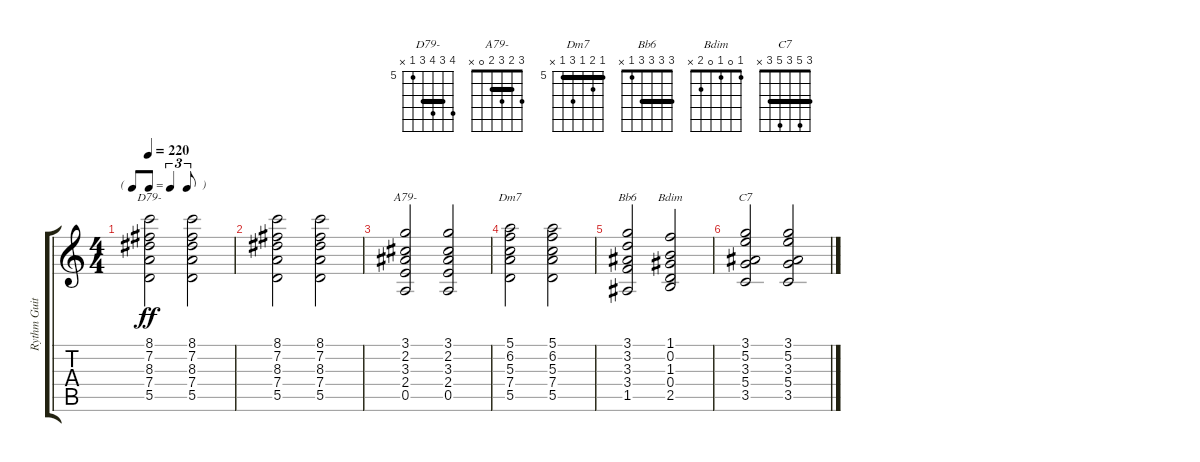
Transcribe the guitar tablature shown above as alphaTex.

\track ("Rythm Guitar" "Rythm Guit") {instrument acousticguitarsteel}
\staff {score tabs}
\tuning (E4 B3 G3 D3 A2 E2) {hide}
\chord ("D79-" 8 7 8 7 5 x) {firstfret 5 barre 7}
\chord ("A79-" 3 2 3 2 0 x) {barre 2}
\chord ("Dm7" 5 6 5 7 5 x) {firstfret 5 barre 5}
\chord ("Bb6" 3 3 3 3 1 x) {barre 3}
\chord ("Bdim" 1 0 1 0 2 x)
\chord ("C7" 3 5 3 5 3 x) {barre 3}
\ts (4 4)
\tf triplet8th
\tempo 220
\clef g2
\ks c
(8.1 7.2 8.3 7.4 5.5).2{ch "D79-" dy ff} (8.1 7.2 8.3 7.4 5.5).2 |
(8.1 7.2 8.3 7.4 5.5).2 (8.1 7.2 8.3 7.4 5.5).2 |
(3.1 2.2 3.3 2.4 0.5).2{ch "A79-"} (3.1 2.2 3.3 2.4 0.5).2 |
(5.1 6.2 5.3 7.4 5.5).2{ch "Dm7"} (5.1 6.2 5.3 7.4 5.5).2 |
(3.1 3.2 3.3 3.4 1.5).2{ch "Bb6"} (1.1 0.2 1.3 0.4 2.5).2{ch "Bdim"} |
(3.1 5.2 3.3 5.4 3.5).2{ch "C7"} (3.1 5.2 3.3 5.4 3.5).2
